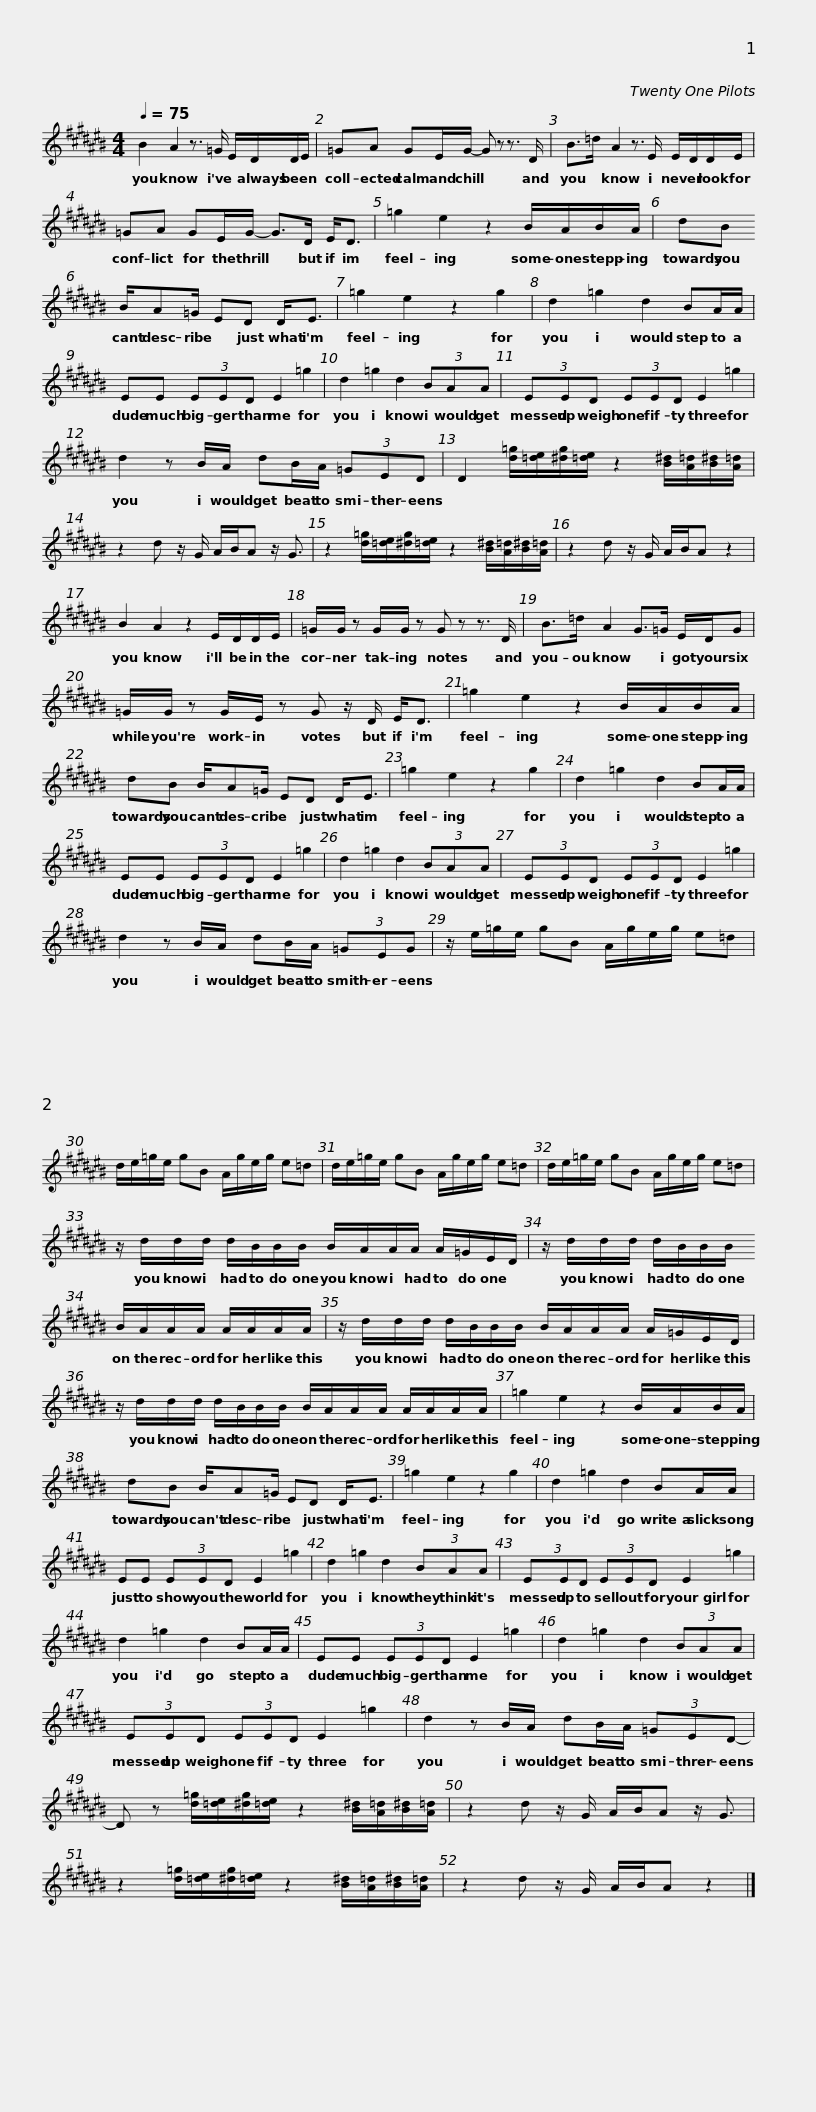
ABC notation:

X:1
L:1/8
Q:1/4=75
M:4/4
I:linebreak $
K:none
V:1 treble transpose=-9
V:1
[K:C#] B2 A2 z3/2 =G/ E/D/D/E/ | =GA GE/G/- G z z3/2 D/ | B>=d A2 z3/2 E/ E/D/D/E/ |$ =GA GE/G/- G>D E<D | =g2 e2 z2 B/A/B/A/ |$ %5
 dB B/A=G/ ED D<E | =g2 e2 z2 g2 | d2 =g2 d2 BA/A/ |$ EE (3EED E2 =g2 | d2 =g2 d2 (3BAA | %10
 (3EED (3EED E2 =g2 |$ d2 z B/A/ dB/A/ (3=GED | D2 [d=g]/[=de]/[^dg]/[=de]/ z2 [B^d]/[A=d]/[B^d]/[A=d]/ |$ z2 d z/ G/ A/B/A z/ G3/2 | z2 [d=g]/[=de]/[^dg]/[=de]/ z2 [B^d]/[A=d]/[B^d]/[A=d]/ | %15
 z2 d z/ G/ A/B/A z2 |$ B2 A2 z2 E/D/D/E/ | =G/G/ z G/G/ z G z z3/2 D/ | B>=d A2 G>=G E/D/G |$ =G/G/ z G/E/ z G z/ D/ E<D | %20
 =g2 e2 z2 B/A/B/A/ |$ dB B/A=G/ ED D<E | =g2 e2 z2 g2 | d2 =g2 d2 BA/A/ |$ EE (3EED E2 =g2 | %25
 d2 =g2 d2 (3BAA | (3EED (3EED E2 =g2 |$ d2 z B/A/ dB/A/ (3=GEG | z/ e/=g/e/ gB A/g/e/g/ e=d | d/e/=g/e/ gB A/g/e/g/ e=d |$ %30
 d/e/=g/e/ gB A/g/e/g/ e=d | d/e/=g/e/ gB A/g/e/g/ e=d |$ z/ d/d/d/ d/B/B/B/ B/A/A/A/ A/=G/E/D/ |$ z/ d/d/d/ d/B/B/B/ B/A/A/A/ A/A/A/A/ |$ z/ d/d/d/ d/B/B/B/ B/A/A/A/ A/=G/E/D/ |$ %35
 z/ d/d/d/ d/B/B/B/ B/A/A/A/ A/A/A/A/ | =g2 e2 z2 B/A/B/A/ |$ dB B/A=G/ ED D<E | =g2 e2 z2 g2 | d2 =g2 d2 BA/A/ |$ %40
 EE (3EED E2 =g2 | d2 =g2 d2 (3BAA |$ (3EED (3EED E2 =g2 | d2 =g2 d2 BA/A/ | EE (3EED E2 =g2 |$ %45
 d2 =g2 d2 (3BAA | (3EED (3EED E2 =g2 |$ d2 z B/A/ dB/A/ (3=GED- | D z [d=g]/[=de]/[^dg]/[=de]/ z2 [B^d]/[A=d]/[B^d]/[A=d]/ |$ z2 d z/ G/ A/B/A z/ G3/2 | %50
 z2 [d=g]/[=de]/[^dg]/[=de]/ z2 [B^d]/[A=d]/[B^d]/[A=d]/ | z2 d z/ G/ A/B/A z2 |] %52
